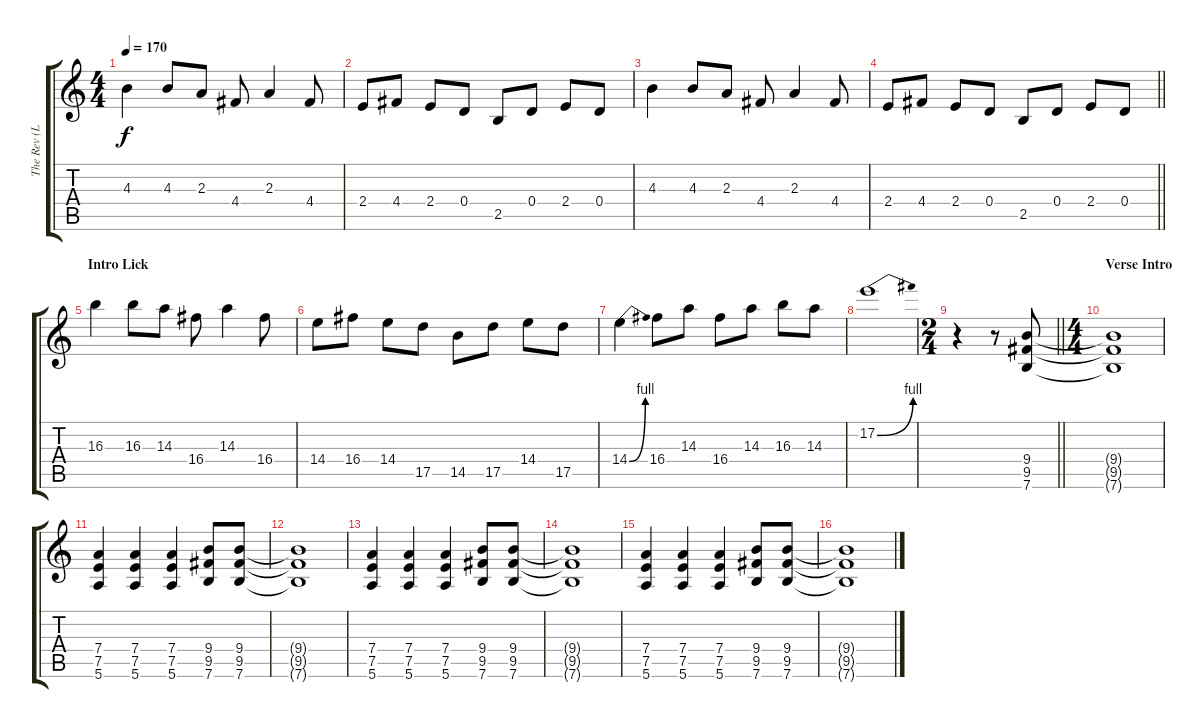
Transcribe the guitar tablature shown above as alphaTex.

\track ("The Rev (Lead)" "The Rev (L") {instrument overdrivenguitar}
\staff {score tabs}
\tuning (E4 B3 G3 D3 A2 E2) {hide}
\ts (4 4)
\tempo 170
\clef g2
\ks c
4.3.4{dy f} 4.3.8 2.3.8 4.4.8 2.3.4 4.4.8 |
2.4.8 4.4.8 2.4.8 0.4.8 2.5.8 0.4.8 2.4.8 0.4.8 |
4.3.4 4.3.8 2.3.8 4.4.8 2.3.4 4.4.8 |
\barLineRight lightlight
2.4.8 4.4.8 2.4.8 0.4.8 2.5.8 0.4.8 2.4.8 0.4.8 |
\section ("" "Intro Lick")
16.3.4 16.3.8 14.3.8 16.4.8 14.3.4 16.4.8 |
14.4.8 16.4.8 14.4.8 17.5.8 14.5.8 17.5.8 14.4.8 17.5.8 |
14.4{be (bend 0 0 60 4)}.4 16.4.8 14.3.8 16.4.8 14.3.8 16.3.8 14.3.8 |
17.2{be (bend 0 0 60 4)}.1 |
\ts (2 4)
\barLineRight lightlight
r.4 r.8 (9.4 9.5 7.6).8 |
\ts (4 4)
\section ("" "Verse Intro")
(9.4{t} 9.5{t} 7.6{t}).1 |
(7.4 7.5 5.6).4 (7.4 7.5 5.6).4 (7.4 7.5 5.6).4 (9.4 9.5 7.6).8 (9.4 9.5 7.6).8 |
(9.4{t} 9.5{t} 7.6{t}).1 |
(7.4 7.5 5.6).4 (7.4 7.5 5.6).4 (7.4 7.5 5.6).4 (9.4 9.5 7.6).8 (9.4 9.5 7.6).8 |
(9.4{t} 9.5{t} 7.6{t}).1 |
(7.4 7.5 5.6).4 (7.4 7.5 5.6).4 (7.4 7.5 5.6).4 (9.4 9.5 7.6).8 (9.4 9.5 7.6).8 |
(9.4{t} 9.5{t} 7.6{t}).1
